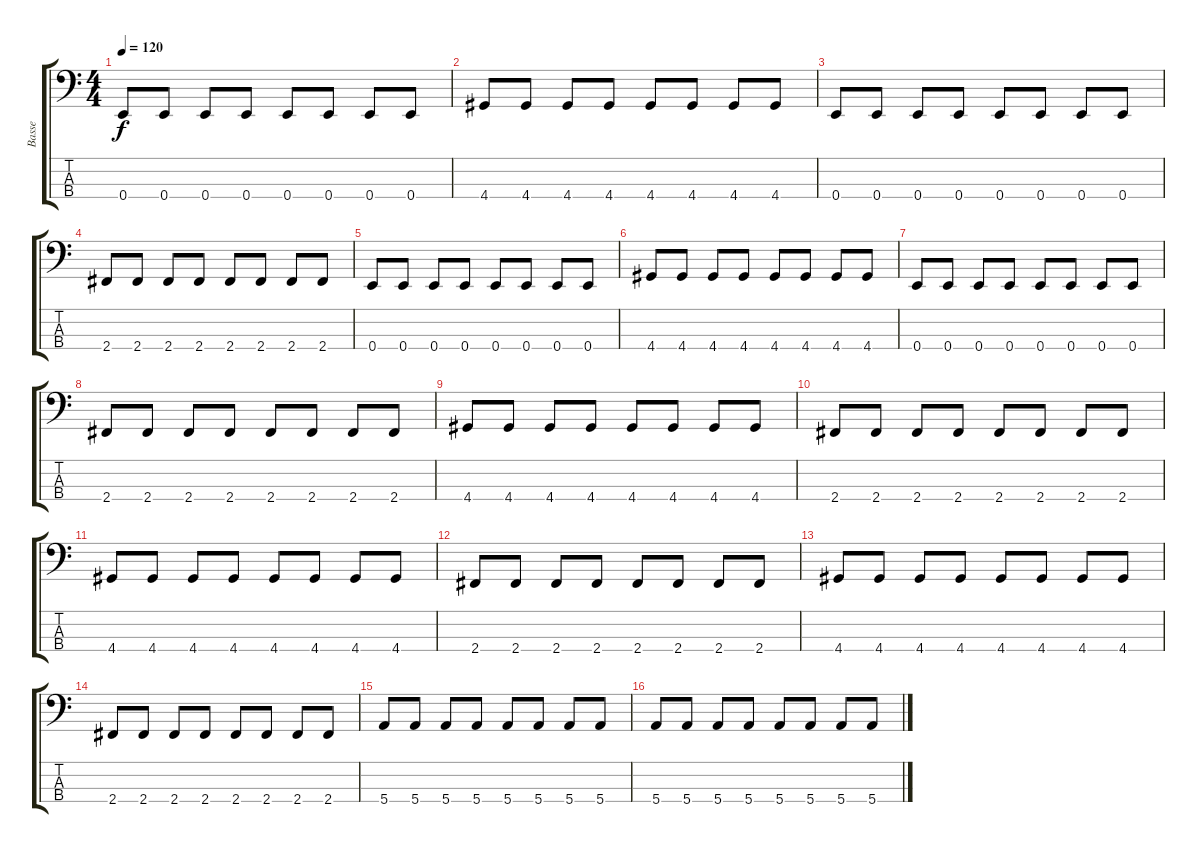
\track ("Basse" "Basse") {instrument electricbasspick}
\staff {score tabs}
\tuning (G2 D2 A1 E1) {hide}
\ts (4 4)
\tempo 120
\clef f4
\ks c
0.4.8{dy f} 0.4.8 0.4.8 0.4.8 0.4.8 0.4.8 0.4.8 0.4.8 |
4.4.8 4.4.8 4.4.8 4.4.8 4.4.8 4.4.8 4.4.8 4.4.8 |
0.4.8 0.4.8 0.4.8 0.4.8 0.4.8 0.4.8 0.4.8 0.4.8 |
2.4.8 2.4.8 2.4.8 2.4.8 2.4.8 2.4.8 2.4.8 2.4.8 |
0.4.8 0.4.8 0.4.8 0.4.8 0.4.8 0.4.8 0.4.8 0.4.8 |
4.4.8 4.4.8 4.4.8 4.4.8 4.4.8 4.4.8 4.4.8 4.4.8 |
0.4.8 0.4.8 0.4.8 0.4.8 0.4.8 0.4.8 0.4.8 0.4.8 |
2.4.8 2.4.8 2.4.8 2.4.8 2.4.8 2.4.8 2.4.8 2.4.8 |
4.4.8 4.4.8 4.4.8 4.4.8 4.4.8 4.4.8 4.4.8 4.4.8 |
2.4.8 2.4.8 2.4.8 2.4.8 2.4.8 2.4.8 2.4.8 2.4.8 |
4.4.8 4.4.8 4.4.8 4.4.8 4.4.8 4.4.8 4.4.8 4.4.8 |
2.4.8 2.4.8 2.4.8 2.4.8 2.4.8 2.4.8 2.4.8 2.4.8 |
4.4.8 4.4.8 4.4.8 4.4.8 4.4.8 4.4.8 4.4.8 4.4.8 |
2.4.8 2.4.8 2.4.8 2.4.8 2.4.8 2.4.8 2.4.8 2.4.8 |
5.4.8 5.4.8 5.4.8 5.4.8 5.4.8 5.4.8 5.4.8 5.4.8 |
5.4.8 5.4.8 5.4.8 5.4.8 5.4.8 5.4.8 5.4.8 5.4.8
